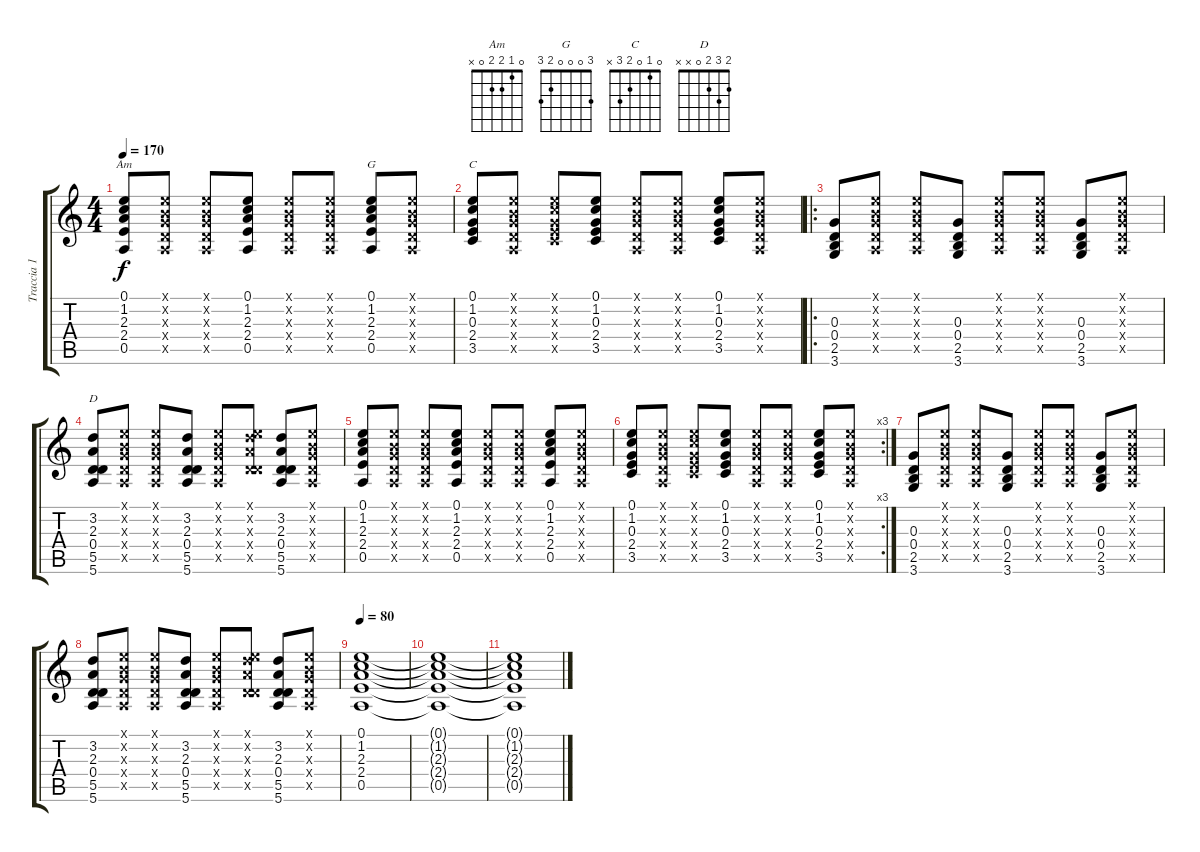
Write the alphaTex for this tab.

\track ("Traccia 1" "Traccia 1") {instrument acousticguitarsteel}
\staff {score tabs}
\tuning (E4 B3 G3 D3 A2 E2) {hide}
\chord ("Am" 0 1 2 2 0 x)
\chord ("G" 3 0 0 0 2 3)
\chord ("C" 0 1 0 2 3 x)
\chord ("D" 2 3 2 0 x x)
\ts (4 4)
\tempo 170
\clef g2
\ks c
(0.1 1.2 2.3 2.4 0.5).8{ch "Am" dy f instrument distortionguitar} (0.1{x} 0.2{x} 0.3{x} 0.4{x} 0.5{x}).8 (0.1{x} 0.2{x} 0.3{x} 0.4{x} 0.5{x}).8 (0.1 1.2 2.3 2.4 0.5).8 (0.1{x} 0.2{x} 0.3{x} 0.4{x} 0.5{x}).8 (0.1{x} 0.2{x} 0.3{x} 0.4{x} 0.5{x}).8 (0.1 1.2 2.3 2.4 0.5).8{ch "G"} (0.1{x} 0.2{x} 0.3{x} 0.4{x} 0.5{x}).8 |
(0.1 1.2 0.3 2.4 3.5).8{ch "C"} (0.1{x} 0.2{x} 0.3{x} 0.4{x} 0.5{x}).8 (0.1{x} 1.2{x} 0.3{x} 2.4{x} 3.5{x}).8 (0.1 1.2 0.3 2.4 3.5).8 (0.1{x} 0.2{x} 0.3{x} 0.4{x} 0.5{x}).8 (0.1{x} 0.2{x} 0.3{x} 0.4{x} 0.5{x}).8 (0.1 1.2 0.3 2.4 3.5).8 (0.1{x} 0.2{x} 0.3{x} 0.4{x} 0.5{x}).8 |
\ro
(0.3 0.4 2.5 3.6).8 (0.1{x} 0.2{x} 0.3{x} 0.4{x} 0.5{x}).8 (0.1{x} 0.2{x} 0.3{x} 0.4{x} 0.5{x}).8 (0.3 0.4 2.5 3.6).8 (0.1{x} 0.2{x} 0.3{x} 0.4{x} 0.5{x}).8 (0.1{x} 0.2{x} 0.3{x} 0.4{x} 0.5{x}).8 (0.3 0.4 2.5 3.6).8 (0.1{x} 0.2{x} 0.3{x} 0.4{x} 0.5{x}).8 |
(3.2 2.3 0.4 5.5 5.6).8{ch "D"} (0.1{x} 0.2{x} 0.3{x} 0.4{x} 0.5{x}).8 (0.1{x} 0.2{x} 0.3{x} 0.4{x} 0.5{x}).8 (3.2 2.3 0.4 5.5 5.6).8 (0.1{x} 0.2{x} 0.3{x} 0.4{x} 0.5{x}).8 (0.1{x} 3.2{x} 2.3{x} 0.4{x} 5.5{x}).8 (3.2 2.3 0.4 5.5 5.6).8 (0.1{x} 0.2{x} 0.3{x} 0.4{x} 0.5{x}).8 |
(0.1 1.2 2.3 2.4 0.5).8{instrument distortionguitar} (0.1{x} 0.2{x} 0.3{x} 0.4{x} 0.5{x}).8 (0.1{x} 0.2{x} 0.3{x} 0.4{x} 0.5{x}).8 (0.1 1.2 2.3 2.4 0.5).8 (0.1{x} 0.2{x} 0.3{x} 0.4{x} 0.5{x}).8 (0.1{x} 0.2{x} 0.3{x} 0.4{x} 0.5{x}).8 (0.1 1.2 2.3 2.4 0.5).8 (0.1{x} 0.2{x} 0.3{x} 0.4{x} 0.5{x}).8 |
\rc 3
(0.1 1.2 0.3 2.4 3.5).8 (0.1{x} 0.2{x} 0.3{x} 0.4{x} 0.5{x}).8 (0.1{x} 1.2{x} 0.3{x} 2.4{x} 3.5{x}).8 (0.1 1.2 0.3 2.4 3.5).8 (0.1{x} 0.2{x} 0.3{x} 0.4{x} 0.5{x}).8 (0.1{x} 0.2{x} 0.3{x} 0.4{x} 0.5{x}).8 (0.1 1.2 0.3 2.4 3.5).8 (0.1{x} 0.2{x} 0.3{x} 0.4{x} 0.5{x}).8 |
(0.3 0.4 2.5 3.6).8 (0.1{x} 0.2{x} 0.3{x} 0.4{x} 0.5{x}).8 (0.1{x} 0.2{x} 0.3{x} 0.4{x} 0.5{x}).8 (0.3 0.4 2.5 3.6).8 (0.1{x} 0.2{x} 0.3{x} 0.4{x} 0.5{x}).8 (0.1{x} 0.2{x} 0.3{x} 0.4{x} 0.5{x}).8 (0.3 0.4 2.5 3.6).8 (0.1{x} 0.2{x} 0.3{x} 0.4{x} 0.5{x}).8 |
(3.2 2.3 0.4 5.5 5.6).8 (0.1{x} 0.2{x} 0.3{x} 0.4{x} 0.5{x}).8 (0.1{x} 0.2{x} 0.3{x} 0.4{x} 0.5{x}).8 (3.2 2.3 0.4 5.5 5.6).8 (0.1{x} 0.2{x} 0.3{x} 0.4{x} 0.5{x}).8 (0.1{x} 3.2{x} 2.3{x} 0.4{x} 5.5{x}).8 (3.2 2.3 0.4 5.5 5.6).8 (0.1{x} 0.2{x} 0.3{x} 0.4{x} 0.5{x}).8 |
\tempo 80
(0.1 1.2 2.3 2.4 0.5).1 |
(0.1{t} 1.2{t} 2.3{t} 2.4{t} 0.5{t}).1 |
(0.1{t} 1.2{t} 2.3{t} 2.4{t} 0.5{t}).1
